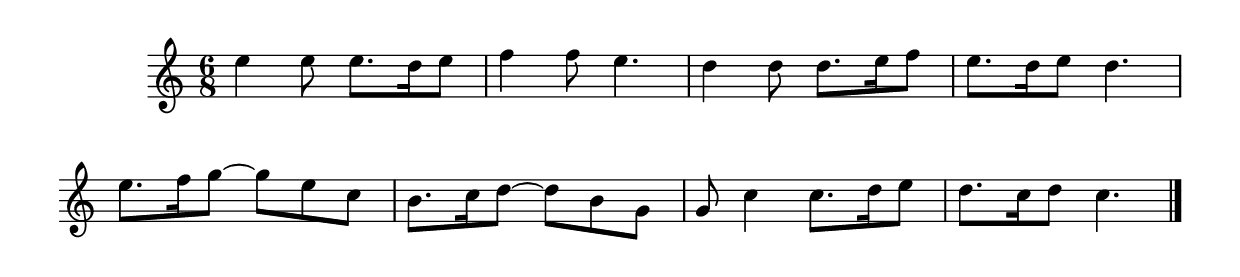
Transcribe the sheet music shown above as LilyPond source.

\version "2.24"
\language "english"

global = {
  \time 6/8
  \key c \major
}

mBreak = { }

\score {
      \new Staff = "up"  {
        <<
          \new 	Voice = "one" 	\fixed c' {
            \global
            %\voiceOne
            e'4 8 8. d'16 e'8 | f'4 8 e'4. | d'4 8 8. e'16 f'8 | e'8. d'16 e'8 d'4. | \mBreak
            e'8. f'16 g'8~8 e' c' | b8. c'16 d'8~8 b g | g c'4 8. d'16 e'8 | d'8. c'16 d'8 c'4. | \fine
          }	% end voice one
          \new Voice  \fixed c' {
            %\voiceTwo
            
          } % end voice two
        >>
      } % end staff up


  \layout{
    \context{
      \Score {
        \omit  BarNumber
      }%end score
    }%end context
  }%end layout

  \midi{}

}%end score